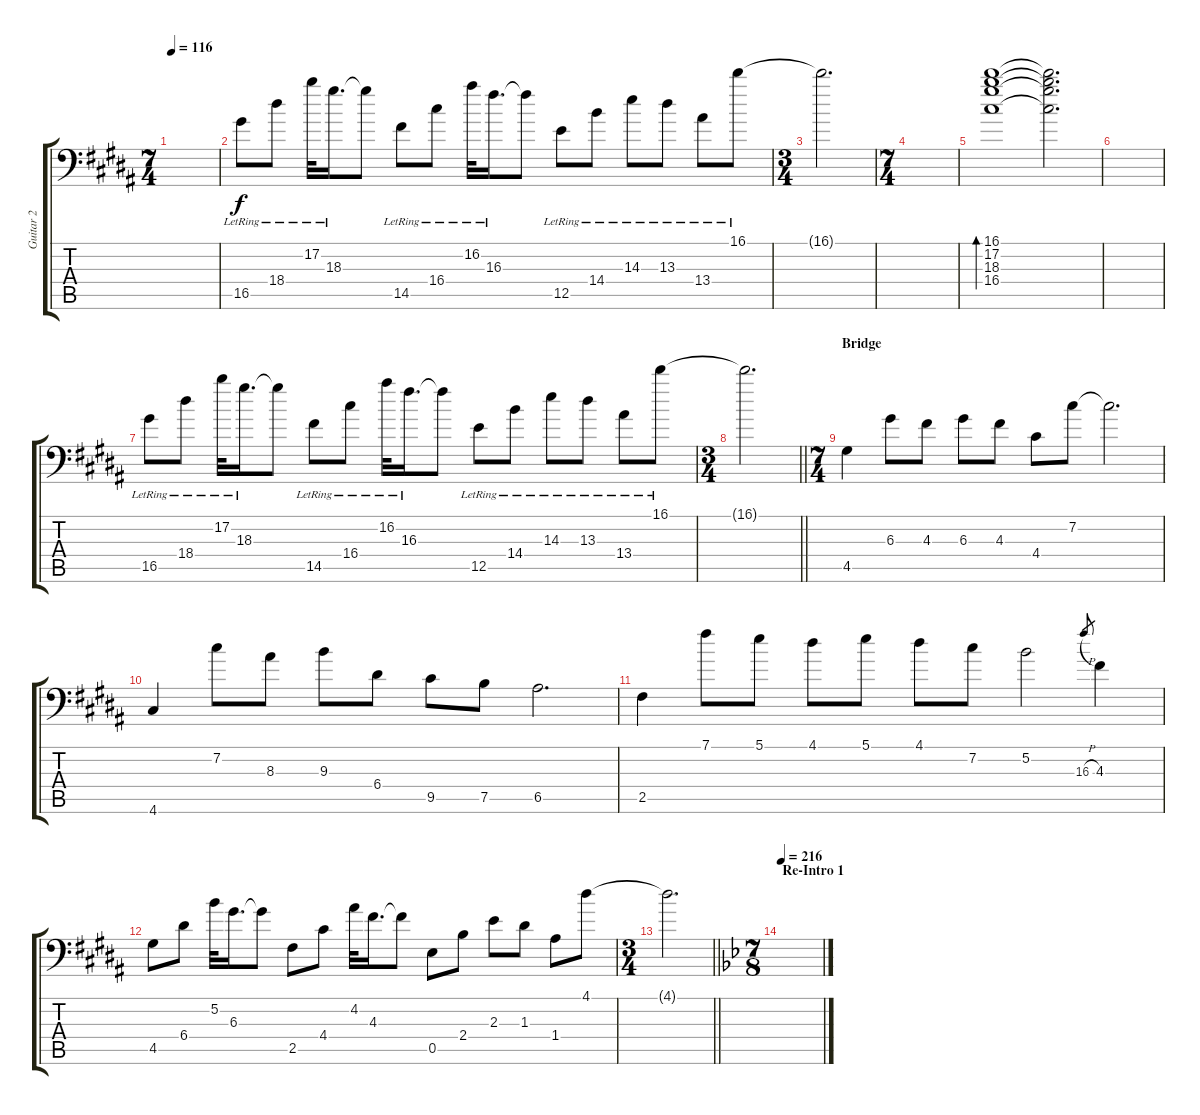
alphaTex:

\track ("Guitar 2" "Guitar 2") {instrument distortionguitar}
\staff {score tabs}
\tuning (B3 Gb3 D3 A2 E2 A1) {hide}
\ts (7 4)
\tempo 116
\clef f4
\ks g#minor
|
16.5{lr}.8 18.4{lr}.8 17.2{lr}.32 18.3{lr}.16{d} 18.3{t}.8 14.5{lr}.8 16.4{lr}.8 16.2{lr}.32 16.3{lr}.16{d} 16.3{t}.8 12.5{lr}.8 14.4{lr}.8 14.3{lr}.8 13.3{lr}.8 13.4{lr}.8 16.1{lr}.8 |
\ts (3 4)
16.1{t}.2{d} |
\ts (7 4)
|
(16.1 17.2 18.3 16.4).1{bd 240 instrument electricguitarjazz} (16.1{t} 17.2{t} 18.3{t} 16.4{t}).2{d} |
|
16.5{lr}.8 18.4{lr}.8 17.2{lr}.32 18.3{lr}.16{d} 18.3{t}.8 14.5{lr}.8 16.4{lr}.8 16.2{lr}.32 16.3{lr}.16{d} 16.3{t}.8 12.5{lr}.8 14.4{lr}.8 14.3{lr}.8 13.3{lr}.8 13.4{lr}.8 16.1{lr}.8 |
\ts (3 4)
\barLineRight lightlight
16.1{t}.2{d} |
\ts (7 4)
\section ("" "Bridge")
4.5.4{balance 8 instrument distortionguitar} 6.3.8 4.3.8 6.3.8 4.3.8 4.4.8 7.2.8 7.2{t}.2{d} |
4.6.4 7.2.8 8.3.8 9.3.8 6.4.8 9.5.8 7.5.8 6.5.2{d} |
2.5.4 7.1.8 5.1.8 4.1.8 5.1.8 4.1.8 7.2.8 5.2.2 16.3{h}.8{gr} 4.3.4 |
4.5.8 6.4.8 5.2.32 6.3.16{d} 6.3{t}.8 2.5.8 4.4.8 4.2.32 4.3.16{d} 4.3{t}.8 0.5.8 2.4.8 2.3.8 1.3.8 1.4.8 4.1.8 |
\ts (3 4)
\barLineRight lightlight
4.1{t}.2{d} |
\ts (7 8)
\section ("" "Re-Intro 1")
\tempo 216
\ks gminor
